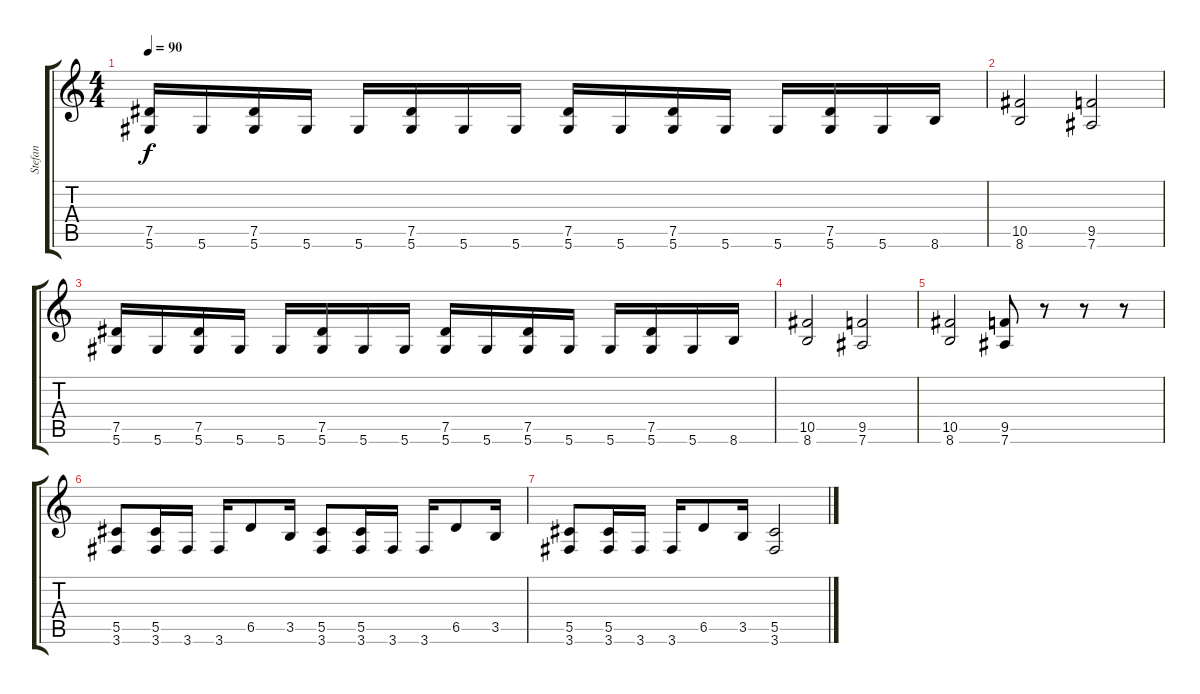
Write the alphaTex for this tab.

\track ("Stefan" "Stefan") {instrument distortionguitar}
\staff {score tabs}
\tuning (Eb4 Bb3 Gb3 Db3 Ab2 Eb2) {hide}
\ts (4 4)
\tempo 90
\clef g2
\ks c
(7.5 5.6).16{dy f} 5.6.16 (7.5 5.6).16 5.6.16 5.6.16 (7.5 5.6).16 5.6.16 5.6.16 (7.5 5.6).16 5.6.16 (7.5 5.6).16 5.6.16 5.6.16 (7.5 5.6).16 5.6.16 8.6.16 |
(10.5 8.6).2 (9.5 7.6).2 |
(7.5 5.6).16 5.6.16 (7.5 5.6).16 5.6.16 5.6.16 (7.5 5.6).16 5.6.16 5.6.16 (7.5 5.6).16 5.6.16 (7.5 5.6).16 5.6.16 5.6.16 (7.5 5.6).16 5.6.16 8.6.16 |
(10.5 8.6).2 (9.5 7.6).2 |
(10.5 8.6).2 (9.5 7.6).8 r.8 r.8 r.8 |
(5.5 3.6).8 (5.5 3.6).16 3.6.16 3.6.16 6.5.8 3.5.16 (5.5 3.6).8 (5.5 3.6).16 3.6.16 3.6.16 6.5.8 3.5.16 |
(5.5 3.6).8 (5.5 3.6).16 3.6.16 3.6.16 6.5.8 3.5.16 (5.5 3.6).2
